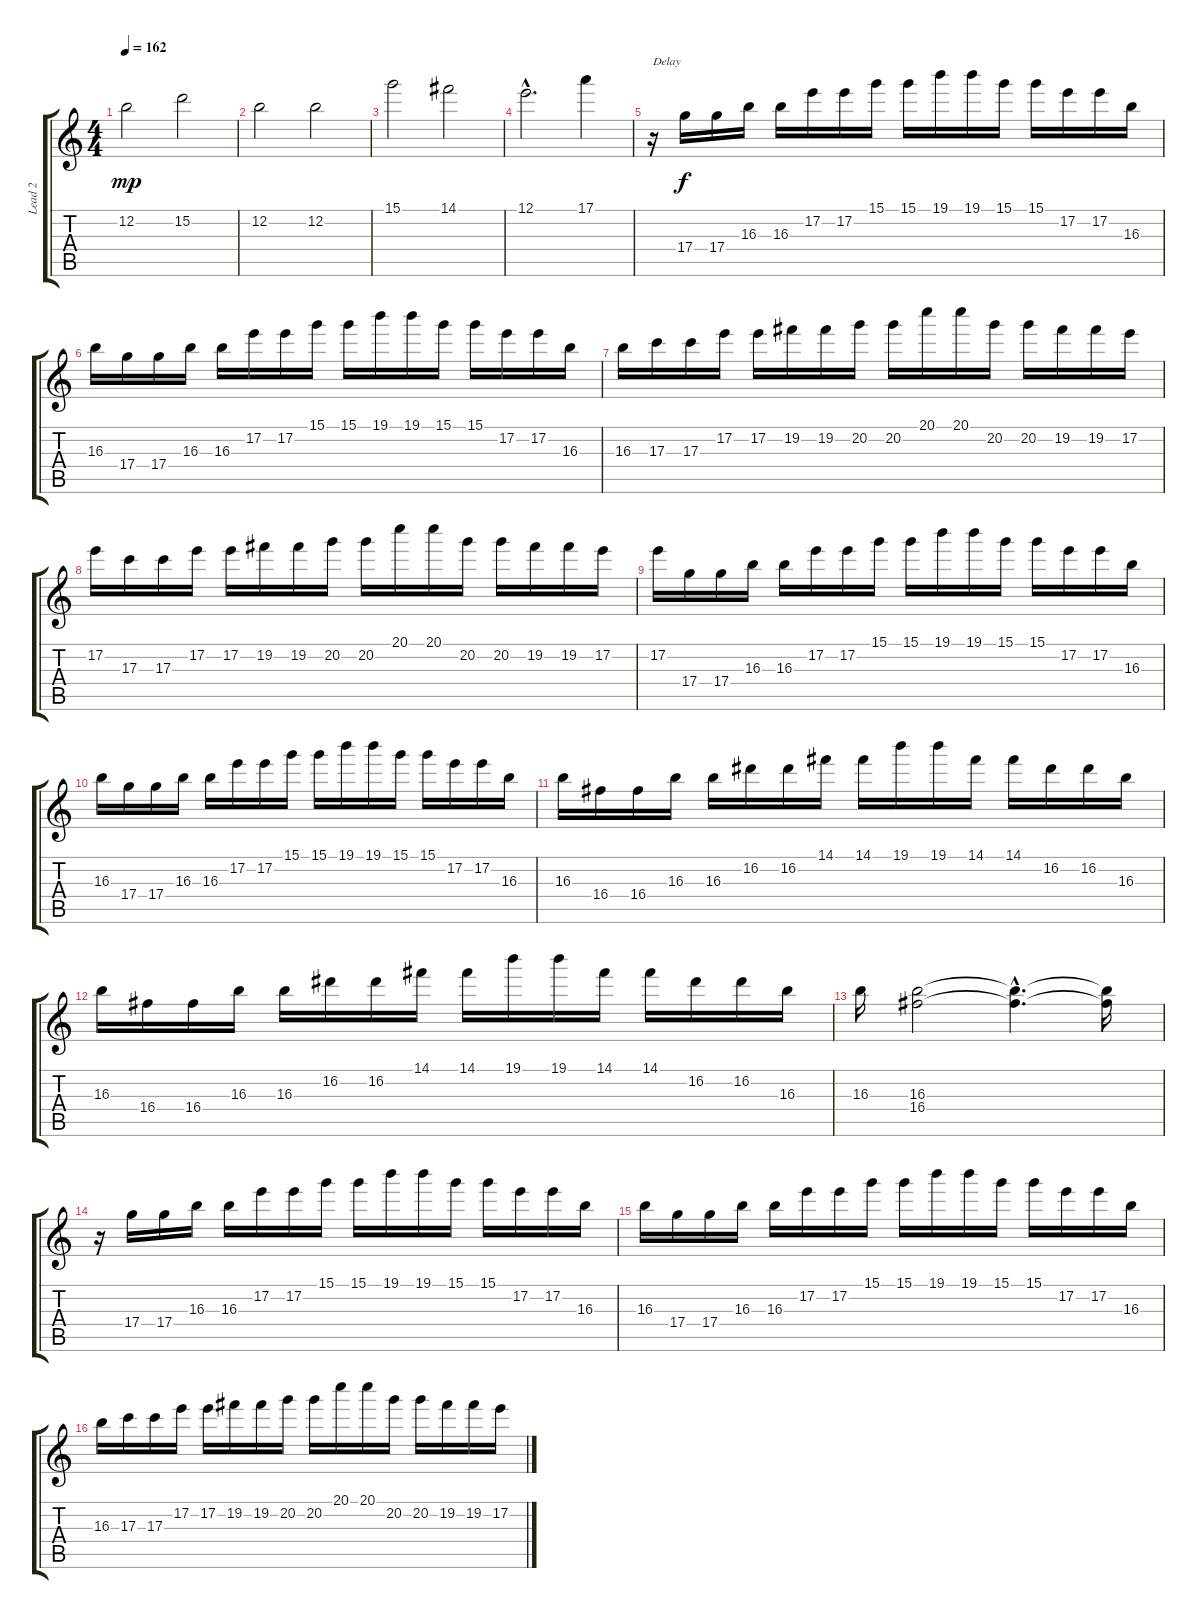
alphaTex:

\track ("Lead 2" "Lead 2") {instrument distortionguitar}
\staff {score tabs}
\tuning (E4 B3 G3 D3 A2 E2) {hide}
\ts (4 4)
\tempo 162
\clef g2
\ks c
12.2.2{dy mp instrument distortionguitar} 15.2.2 |
12.2.2 12.2.2 |
15.1.2 14.1.2 |
12.1{hac}.2{d} 17.1.4 |
r.16{txt "Delay" volume 12 instrument harpsichord} 17.4.16{dy f} 17.4.16 16.3.16 16.3.16 17.2.16 17.2.16 15.1.16 15.1.16 19.1.16 19.1.16 15.1.16 15.1.16 17.2.16 17.2.16 16.3.16 |
16.3.16 17.4.16 17.4.16 16.3.16 16.3.16 17.2.16 17.2.16 15.1.16 15.1.16 19.1.16 19.1.16 15.1.16 15.1.16 17.2.16 17.2.16 16.3.16 |
16.3.16 17.3.16 17.3.16 17.2.16 17.2.16 19.2.16 19.2.16 20.2.16 20.2.16 20.1.16 20.1.16 20.2.16 20.2.16 19.2.16 19.2.16 17.2.16 |
17.2.16 17.3.16 17.3.16 17.2.16 17.2.16 19.2.16 19.2.16 20.2.16 20.2.16 20.1.16 20.1.16 20.2.16 20.2.16 19.2.16 19.2.16 17.2.16 |
17.2.16 17.4.16 17.4.16 16.3.16 16.3.16 17.2.16 17.2.16 15.1.16 15.1.16 19.1.16 19.1.16 15.1.16 15.1.16 17.2.16 17.2.16 16.3.16 |
16.3.16 17.4.16 17.4.16 16.3.16 16.3.16 17.2.16 17.2.16 15.1.16 15.1.16 19.1.16 19.1.16 15.1.16 15.1.16 17.2.16 17.2.16 16.3.16 |
16.3.16 16.4.16 16.4.16 16.3.16 16.3.16 16.2.16 16.2.16 14.1.16 14.1.16 19.1.16 19.1.16 14.1.16 14.1.16 16.2.16 16.2.16 16.3.16 |
16.3.16 16.4.16 16.4.16 16.3.16 16.3.16 16.2.16 16.2.16 14.1.16 14.1.16 19.1.16 19.1.16 14.1.16 14.1.16 16.2.16 16.2.16 16.3.16 |
16.3.16 (16.3 16.4).2 (16.3{hac t} 16.4{hac t}).4{d} (16.3{t} 16.4{t}).16 |
\section ("" "")
r.16{volume 10 instrument harpsichord} 17.4.16 17.4.16 16.3.16 16.3.16 17.2.16 17.2.16 15.1.16 15.1.16 19.1.16 19.1.16 15.1.16 15.1.16 17.2.16 17.2.16 16.3.16 |
16.3.16 17.4.16 17.4.16 16.3.16 16.3.16 17.2.16 17.2.16 15.1.16 15.1.16 19.1.16 19.1.16 15.1.16 15.1.16 17.2.16 17.2.16 16.3.16 |
16.3.16 17.3.16 17.3.16 17.2.16 17.2.16 19.2.16 19.2.16 20.2.16 20.2.16 20.1.16 20.1.16 20.2.16 20.2.16 19.2.16 19.2.16 17.2.16
